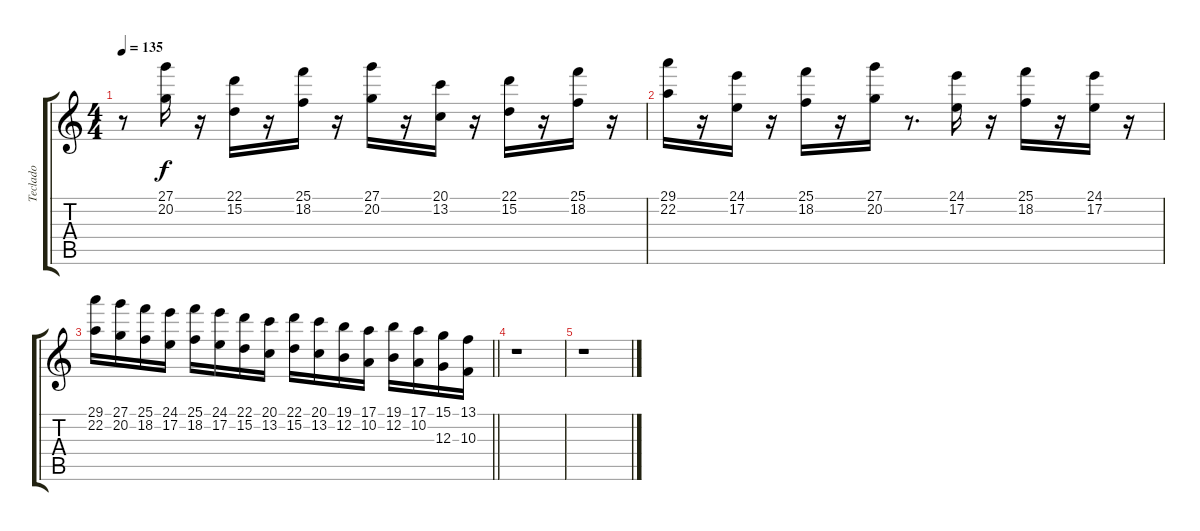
\track ("Teclado" "Teclado") {instrument stringensemble1}
\staff {score tabs}
\tuning (E4 B3 G3 D3 A2 E2) {hide}
\ts (4 4)
\tempo 135
\clef g2
\ks c
r.8{dy f} (27.1 20.2).16 r.16 (22.1 15.2).16 r.16 (25.1 18.2).16 r.16 (27.1 20.2).16 r.16 (20.1 13.2).16 r.16 (22.1 15.2).16 r.16 (25.1 18.2).16 r.16 |
(29.1 22.2).16 r.16 (24.1 17.2).16 r.16 (25.1 18.2).16 r.16 (27.1 20.2).16 r.8{d} (24.1 17.2).16 r.16 (25.1 18.2).16 r.16 (24.1 17.2).16 r.16 |
\barLineRight lightlight
(29.1 22.2).16 (27.1 20.2).16 (25.1 18.2).16 (24.1 17.2).16 (25.1 18.2).16 (24.1 17.2).16 (22.1 15.2).16 (20.1 13.2).16 (22.1 15.2).16 (20.1 13.2).16 (19.1 12.2).16 (17.1 10.2).16 (19.1 12.2).16 (17.1 10.2).16 (15.1 12.3).16 (13.1 10.3).16 |
r.1 |
r.1
